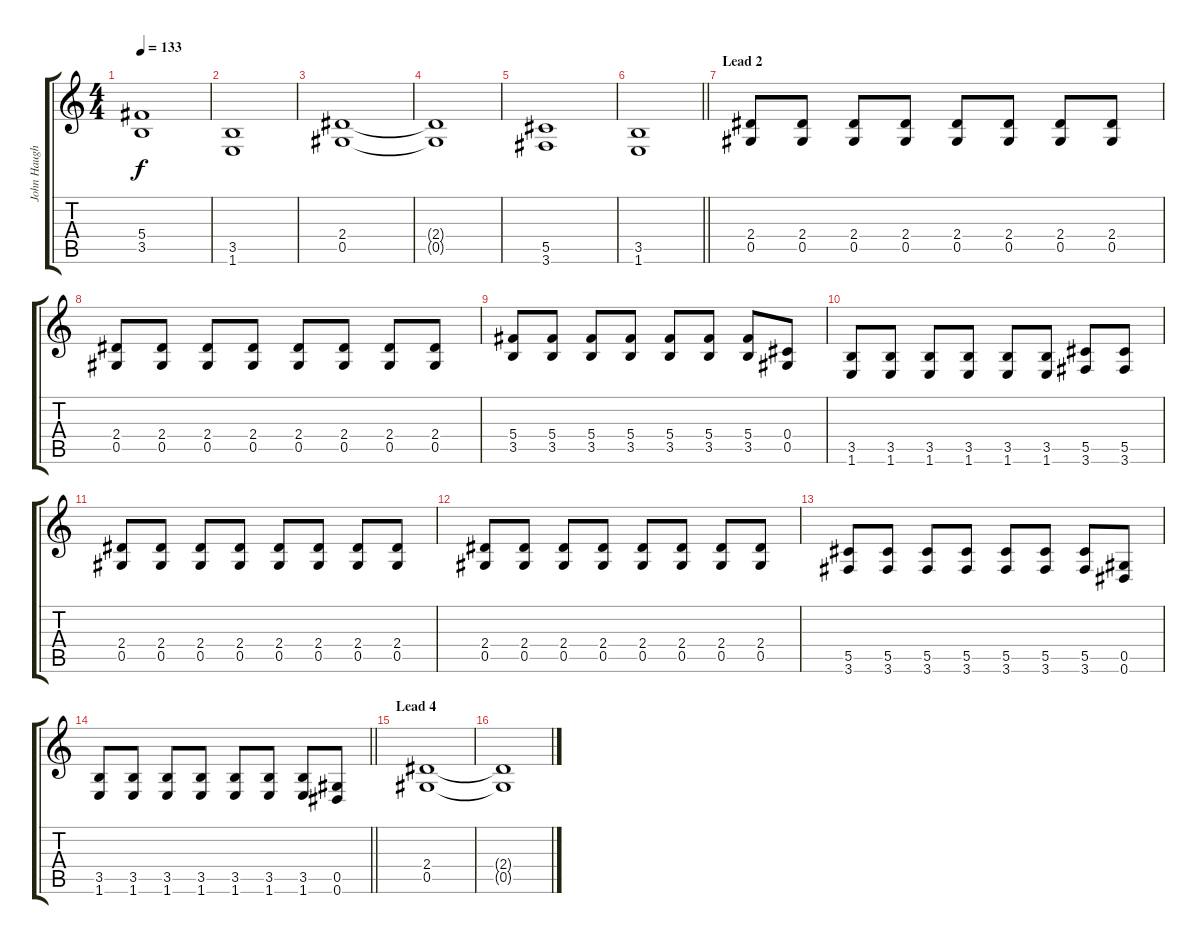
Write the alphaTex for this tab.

\track ("John Haughm" "John Haugh") {instrument overdrivenguitar}
\staff {score tabs}
\tuning (Eb4 Bb3 Gb3 Db3 Ab2 Eb2) {hide}
\ts (4 4)
\tempo 133
\clef g2
\ks c
(5.4 3.5).1{dy f} |
(3.5 1.6).1 |
(2.4 0.5).1 |
(2.4{t} 0.5{t}).1 |
(5.5 3.6).1 |
\barLineRight lightlight
(3.5 1.6).1 |
\section ("" "Lead 2")
(2.4 0.5).8 (2.4 0.5).8 (2.4 0.5).8 (2.4 0.5).8 (2.4 0.5).8 (2.4 0.5).8 (2.4 0.5).8 (2.4 0.5).8 |
(2.4 0.5).8 (2.4 0.5).8 (2.4 0.5).8 (2.4 0.5).8 (2.4 0.5).8 (2.4 0.5).8 (2.4 0.5).8 (2.4 0.5).8 |
(5.4 3.5).8 (5.4 3.5).8 (5.4 3.5).8 (5.4 3.5).8 (5.4 3.5).8 (5.4 3.5).8 (5.4 3.5).8 (0.4 0.5).8 |
(3.5 1.6).8 (3.5 1.6).8 (3.5 1.6).8 (3.5 1.6).8 (3.5 1.6).8 (3.5 1.6).8 (5.5 3.6).8 (5.5 3.6).8 |
(2.4 0.5).8 (2.4 0.5).8 (2.4 0.5).8 (2.4 0.5).8 (2.4 0.5).8 (2.4 0.5).8 (2.4 0.5).8 (2.4 0.5).8 |
(2.4 0.5).8 (2.4 0.5).8 (2.4 0.5).8 (2.4 0.5).8 (2.4 0.5).8 (2.4 0.5).8 (2.4 0.5).8 (2.4 0.5).8 |
(5.5 3.6).8 (5.5 3.6).8 (5.5 3.6).8 (5.5 3.6).8 (5.5 3.6).8 (5.5 3.6).8 (5.5 3.6).8 (0.5 0.6).8 |
\barLineRight lightlight
(3.5 1.6).8 (3.5 1.6).8 (3.5 1.6).8 (3.5 1.6).8 (3.5 1.6).8 (3.5 1.6).8 (3.5 1.6).8 (0.5 0.6).8 |
\section ("" "Lead 4")
(2.4 0.5).1 |
(2.4{t} 0.5{t}).1
